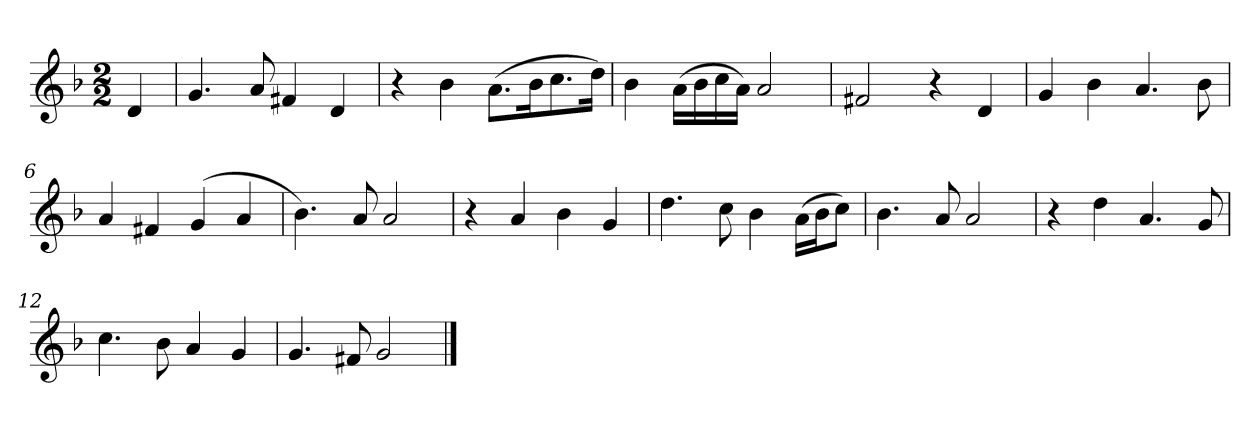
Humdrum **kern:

**kern
*part1
*staff1
*k[b-]
*M2/2
*MM120
=
4d
=1
4.g
8a
4f#X
4d
=2
4r
4b-
(8.aL
16b-K
8.cc
16ddJk)
=3
4b-
(16aLL
16b-
16cc
16aJJ)
2a
=4
2f#X
4r
4d
=5
4g
4b-
4.a
8b-
=6
4a
4f#X
(4g
4a
=7
4.b-)
8a
2a
=8
4r
4a
4b-
4g
=9
4.dd
8cc
4b-
(16aLL
16b-J
8ccJ)
=10
4.b-
8a
2a
=11
4r
4dd
4.a
8g
=12
4.cc
8b-
4a
4g
=13
4.g
8f#X
2g
==
*-
